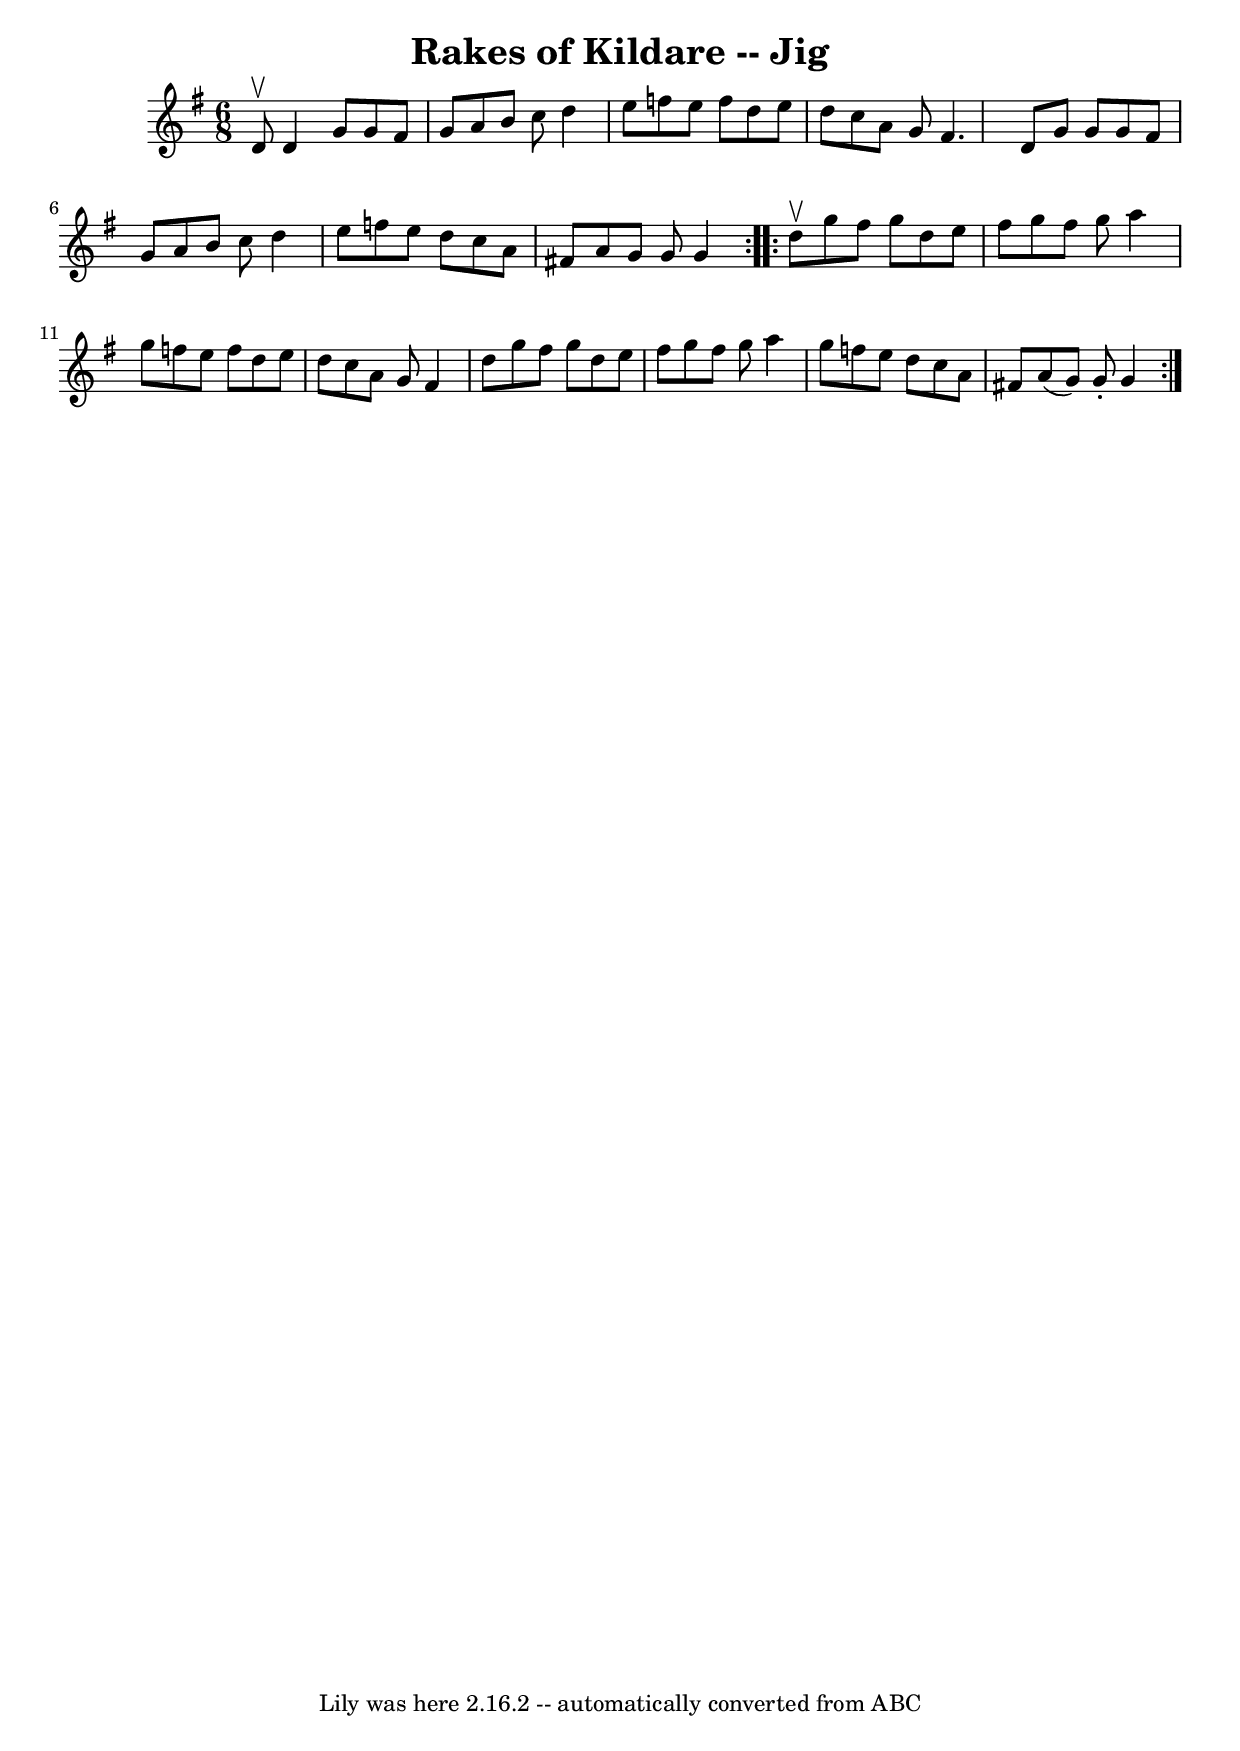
\version "2.7.40"
\include "Mammoth.ily"
\header {
	%% book = "Ryan's Mammoth Collection"
	crossRefNumber = "1"
	footnotes = "\\\\89 462"
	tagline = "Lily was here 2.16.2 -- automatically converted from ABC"
	title = "Rakes of Kildare -- Jig"
}
voicedefault =  {
\set Score.defaultBarType = "empty"

\repeat volta 2 {
\time 6/8 \key g \major d'8^\upbow |
 d'4 g'8 g'8 fis'8   
 g'8    |
 a'8 b'8 c''8 d''4 e''8    |
 f''8    
e''8 f''8 d''8 e''8 d''8    |
 c''8 a'8 g'8 fis'4. 
   |
 d'8 g'8 g'8 g'8 fis'8 g'8    |
 a'8    
b'8 c''8 d''4 e''8    |
 f''8 e''8 d''8 c''8 a'8   
 fis'!8    |
 a'8 g'8 g'8 g'4  }     \repeat volta 2 { d''8 
^\upbow |
 g''8 fis''8 g''8 d''8 e''8 fis''8    
|
 g''8 fis''8 g''8 a''4 g''8    |
 f''8 e''8    
f''8 d''8 e''8 d''8    |
 c''8 a'8 g'8 fis'4 d''8  
  |
 g''8 fis''8 g''8 d''8 e''8 fis''8    |
   
g''8 fis''8 g''8 a''4 g''8    |
 f''8 e''8 d''8    
c''8 a'8 fis'!8    |
 a'8 (g'8) g'8 -. g'4  }   
}

\score{
    <<

	\context Staff="default"
	{
	    \voicedefault 
	}

    >>
	\layout {
	}
	\midi {}
}
